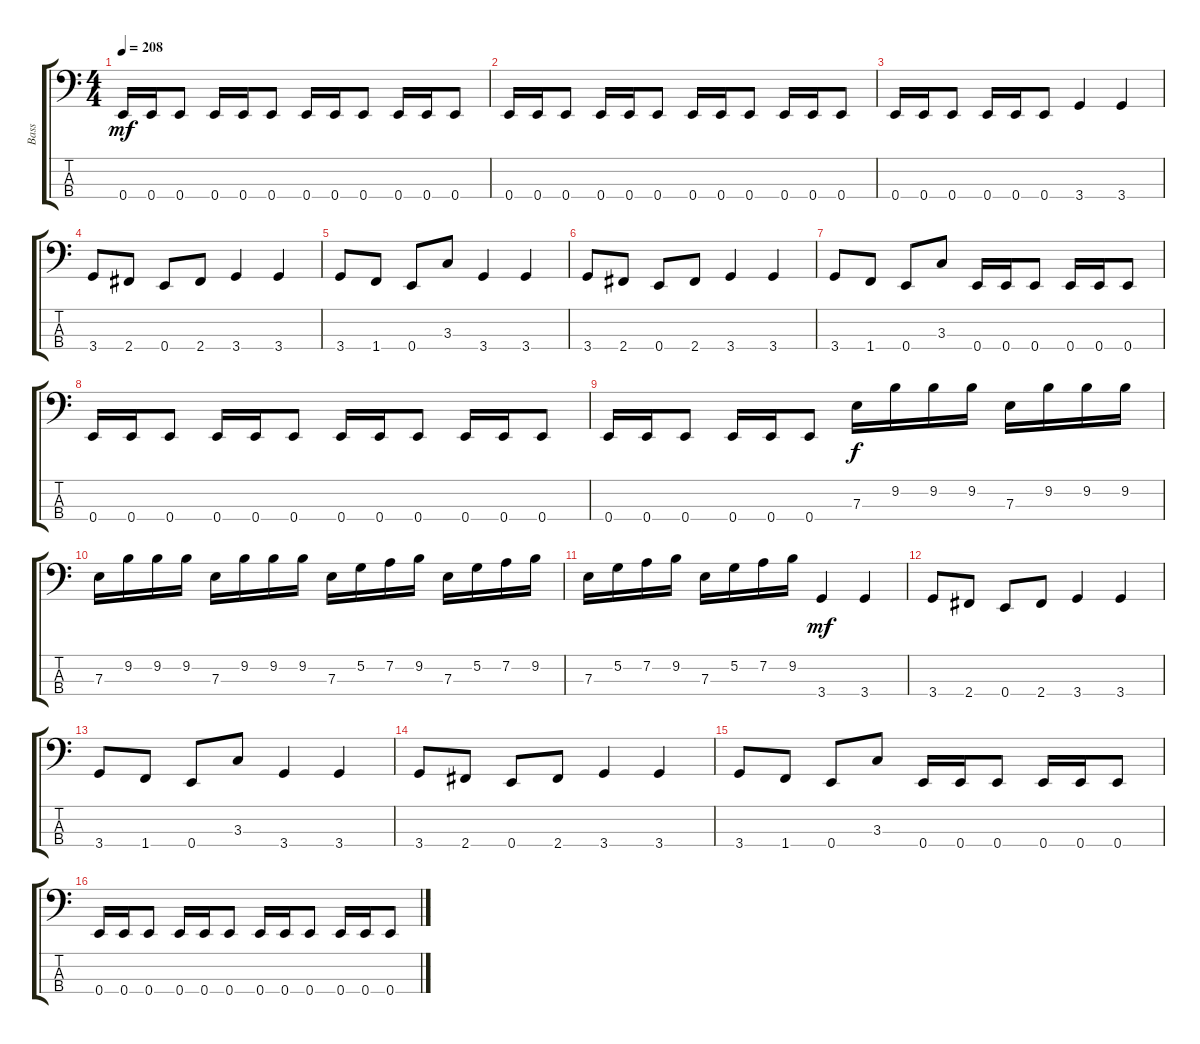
\track ("Bass" "Bass") {instrument electricbassfinger}
\staff {score tabs}
\tuning (G2 D2 A1 E1) {hide}
\ts (4 4)
\tempo 208
\clef f4
\ks c
0.4.16{dy mf} 0.4.16 0.4.8 0.4.16 0.4.16 0.4.8 0.4.16 0.4.16 0.4.8 0.4.16 0.4.16 0.4.8 |
0.4.16 0.4.16 0.4.8 0.4.16 0.4.16 0.4.8 0.4.16 0.4.16 0.4.8 0.4.16 0.4.16 0.4.8 |
0.4.16 0.4.16 0.4.8 0.4.16 0.4.16 0.4.8 3.4.4 3.4.4 |
3.4.8 2.4.8 0.4.8 2.4.8 3.4.4 3.4.4 |
3.4.8 1.4.8 0.4.8 3.3.8 3.4.4 3.4.4 |
3.4.8 2.4.8 0.4.8 2.4.8 3.4.4 3.4.4 |
3.4.8 1.4.8 0.4.8 3.3.8 0.4.16 0.4.16 0.4.8 0.4.16 0.4.16 0.4.8 |
0.4.16 0.4.16 0.4.8 0.4.16 0.4.16 0.4.8 0.4.16 0.4.16 0.4.8 0.4.16 0.4.16 0.4.8 |
0.4.16 0.4.16 0.4.8 0.4.16 0.4.16 0.4.8 7.3.16{dy f} 9.2.16 9.2.16 9.2.16 7.3.16 9.2.16 9.2.16 9.2.16 |
7.3.16 9.2.16 9.2.16 9.2.16 7.3.16 9.2.16 9.2.16 9.2.16 7.3.16 5.2.16 7.2.16 9.2.16 7.3.16 5.2.16 7.2.16 9.2.16 |
7.3.16 5.2.16 7.2.16 9.2.16 7.3.16 5.2.16 7.2.16 9.2.16 3.4.4{dy mf} 3.4.4 |
3.4.8 2.4.8 0.4.8 2.4.8 3.4.4 3.4.4 |
3.4.8 1.4.8 0.4.8 3.3.8 3.4.4 3.4.4 |
3.4.8 2.4.8 0.4.8 2.4.8 3.4.4 3.4.4 |
3.4.8 1.4.8 0.4.8 3.3.8 0.4.16 0.4.16 0.4.8 0.4.16 0.4.16 0.4.8 |
0.4.16 0.4.16 0.4.8 0.4.16 0.4.16 0.4.8 0.4.16 0.4.16 0.4.8 0.4.16 0.4.16 0.4.8
